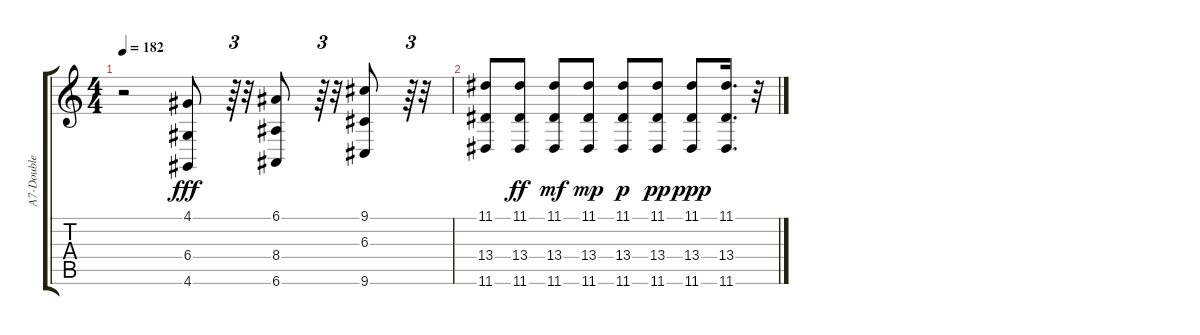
\track ("A7-Double Hit  " "A7-Double ") {instrument orchestrahit}
\staff {score tabs}
\tuning (E4 B3 G3 D3 A2 E2) {hide}
\ts (4 4)
\tempo 182
\clef g2
\ks c
r.2{dy ppp} (4.1 6.4 4.6).8{dy fff} r.64{tu (3 2)} r.32 (6.1 8.4 6.6).8 r.64{tu (3 2)} r.32 (9.1 6.3 9.6).8 r.64{tu (3 2)} r.32 |
(11.1 13.4 11.6).8 (11.1 13.4 11.6).8{dy ff} (11.1 13.4 11.6).8{dy mf} (11.1 13.4 11.6).8{dy mp} (11.1 13.4 11.6).8{dy p} (11.1 13.4 11.6).8{dy pp} (11.1 13.4 11.6).8{dy ppp} (11.1 13.4 11.6).16{d} r.32
